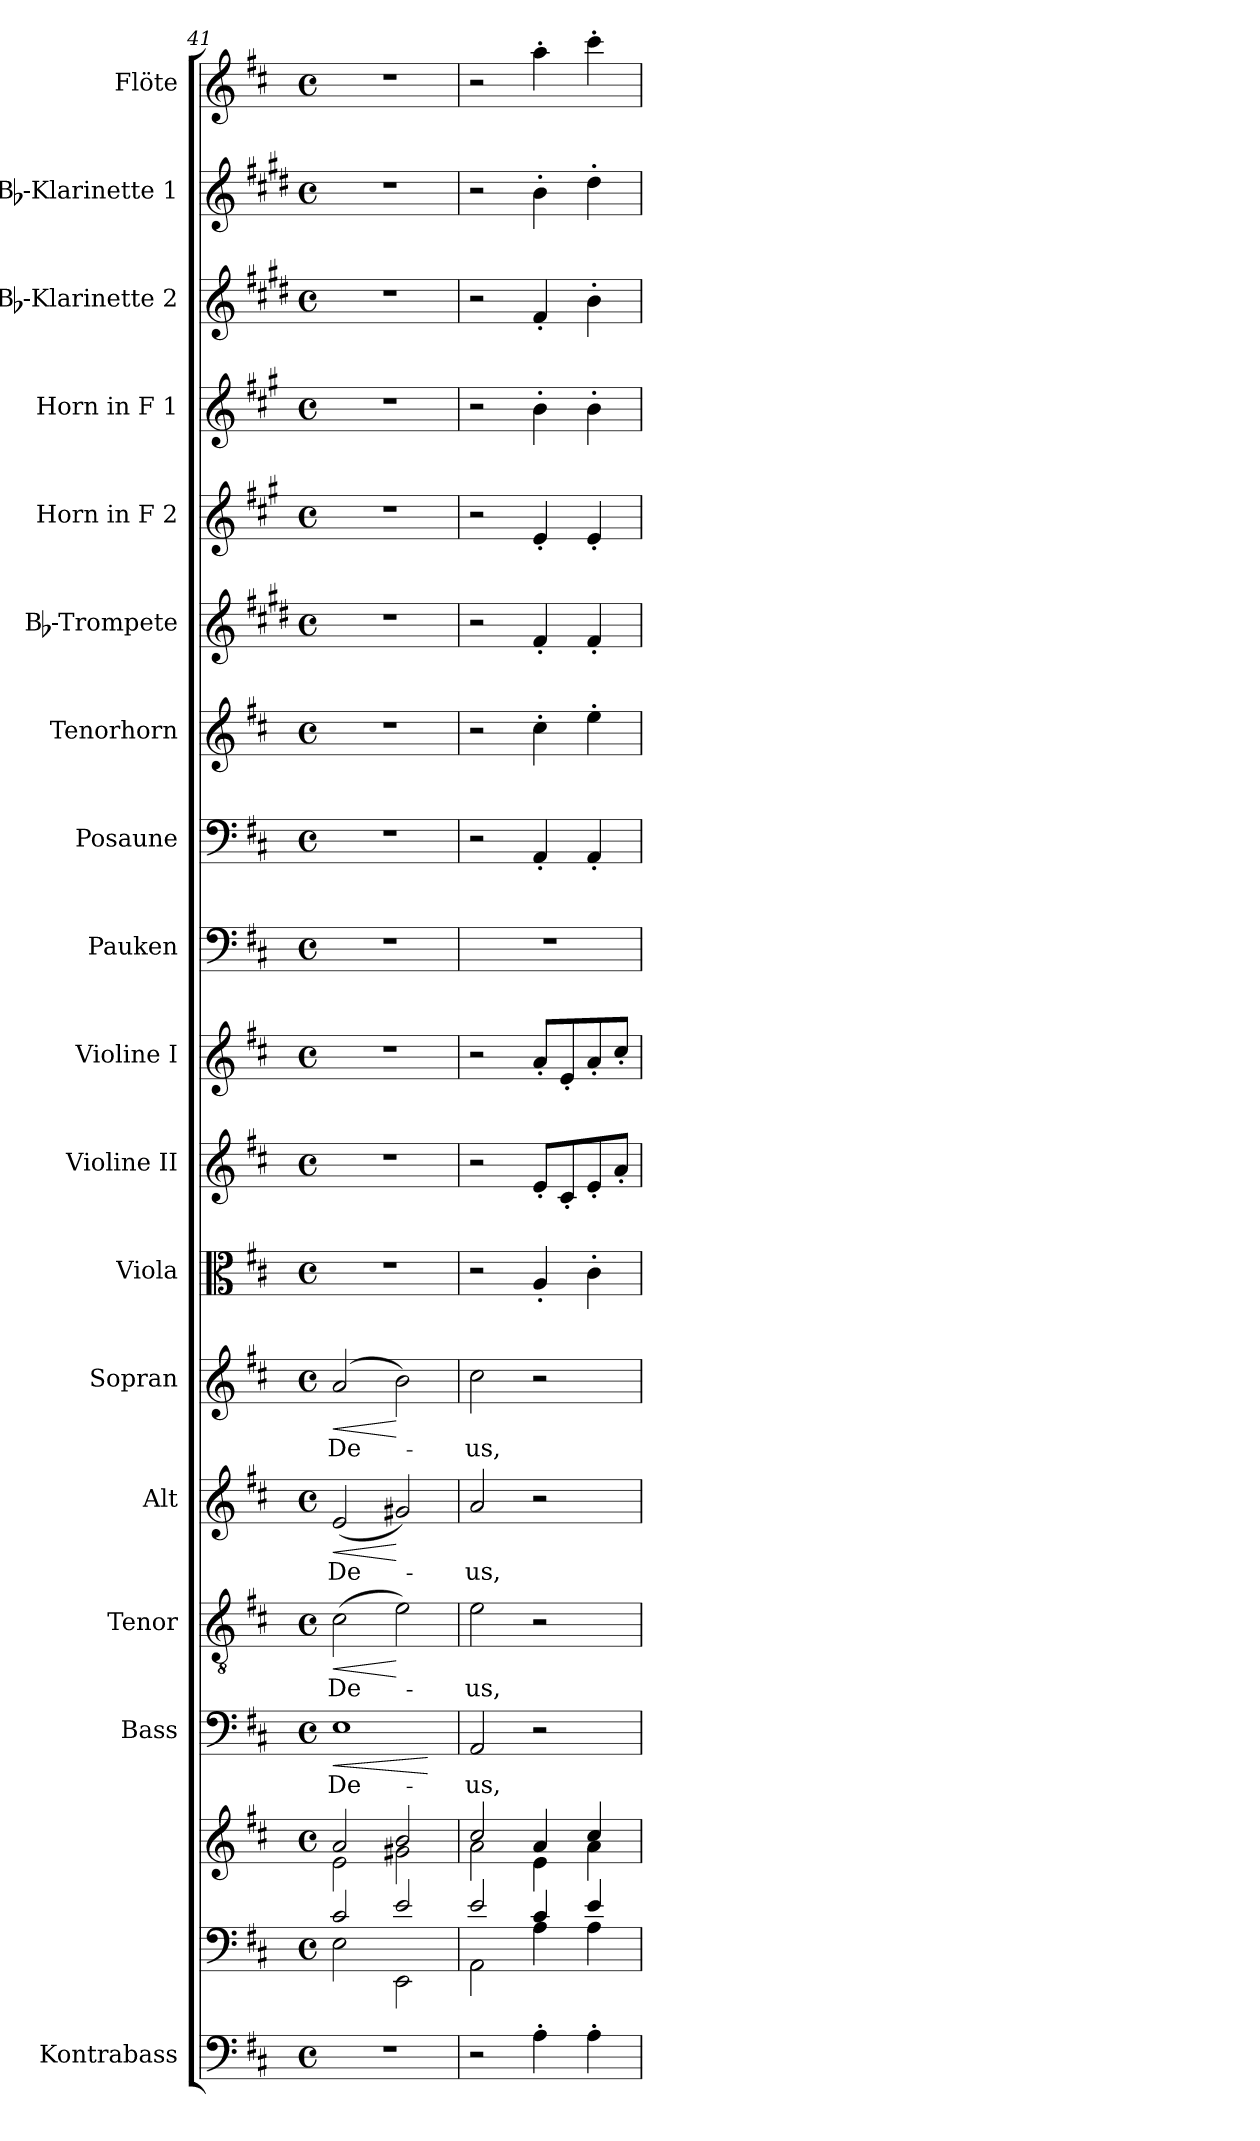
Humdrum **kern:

**kern	**kern	**kern	**kern	**text	**dynam	**kern	**text	**dynam	**kern	**text	**dynam	**kern	**text	**dynam	**kern	**kern	**kern	**kern	**kern	**kern	**kern	**kern	**kern	**kern	**kern	**kern
*part18	*part17	*part17	*part16	*part16	*part16	*part15	*part15	*part15	*part14	*part14	*part14	*part13	*part13	*part13	*part12	*part11	*part10	*part9	*part8	*part7	*part6	*part5	*part4	*part3	*part2	*part1
*staff19	*staff18	*staff17	*staff16	*staff16	*staff16	*staff15	*staff15	*staff15	*staff14	*staff14	*staff14	*staff13	*staff13	*staff13	*staff12	*staff11	*staff10	*staff9	*staff8	*staff7	*staff6	*staff5	*staff4	*staff3	*staff2	*staff1
*I"Kontrabass	*	*	*I"Bass	*	*	*I"Tenor	*	*	*I"Alt	*	*	*I"Sopran	*	*	*I"Viola	*I"Violine II	*I"Violine I	*I"Pauken	*I"Posaune	*I"Tenorhorn	*I"Bb-Trompete	*I"Horn in F 2	*I"Horn in F 1	*I"Bb-Klarinette 2	*I"Bb-Klarinette 1	*I"Flöte
*I'Kb.	*	*	*I'B.	*	*	*I'T.	*	*	*I'A.	*	*	*I'S.	*	*	*I'Vla.	*I'Vl. II	*I'Vl. I	*I'Pk.	*I'Pos.	*I'T. Hrn.	*I'Bb Trp.	*	*	*I'Bb Kl. 2	*I'Bb Kl. 1	*I'Fl.
*clefF4	*clefF4	*clefG2	*clefF4	*	*	*clefGv2	*	*	*clefG2	*	*	*clefG2	*	*	*clefC3	*clefG2	*clefG2	*clefF4	*clefF4	*clefG2	*clefG2	*clefG2	*clefG2	*clefG2	*clefG2	*clefG2
*ITrd7c12	*	*	*	*	*	*	*	*	*	*	*	*	*	*	*	*	*	*	*	*ITrd8c14	*ITrd1c2	*ITrd4c7	*ITrd4c7	*ITrd1c2	*ITrd1c2	*
*k[f#c#]	*k[f#c#]	*k[f#c#]	*k[f#c#]	*	*	*k[f#c#]	*	*	*k[f#c#]	*	*	*k[f#c#]	*	*	*k[f#c#]	*k[f#c#]	*k[f#c#]	*k[f#c#]	*k[f#c#]	*k[f#c#]	*k[f#c#]	*k[f#c#]	*k[f#c#]	*k[f#c#]	*k[f#c#]	*k[f#c#]
*D:	*D:	*D:	*D:	*	*	*D:	*	*	*D:	*	*	*D:	*	*	*D:	*D:	*D:	*D:	*D:	*D:	*D:	*D:	*D:	*D:	*D:	*D:
*M4/4	*M4/4	*M4/4	*M4/4	*	*	*M4/4	*	*	*M4/4	*	*	*M4/4	*	*	*M4/4	*M4/4	*M4/4	*M4/4	*M4/4	*M4/4	*M4/4	*M4/4	*M4/4	*M4/4	*M4/4	*M4/4
*met(c)	*met(c)	*met(c)	*met(c)	*	*	*met(c)	*	*	*met(c)	*	*	*met(c)	*	*	*met(c)	*met(c)	*met(c)	*met(c)	*met(c)	*met(c)	*met(c)	*met(c)	*met(c)	*met(c)	*met(c)	*met(c)
=41	=41	=41	=41	=41	=41	=41	=41	=41	=41	=41	=41	=41	=41	=41	=41	=41	=41	=41	=41	=41	=41	=41	=41	=41	=41	=41
*	*^	*^	*	*	*	*	*	*	*	*	*	*	*	*	*	*	*	*	*	*	*	*	*	*	*	*
!	!	!	!	!	!	!LO:LY:b	!LO:HP:b	!	!LO:LY:b	!LO:HP:b	!	!LO:LY:b	!LO:HP:b	!	!LO:LY:b	!LO:HP:b	!	!	!	!	!	!	!	!	!	!	!	!
1r	2c#/	2E\	2a/	2e\	1E	De-	<	(>2c#\	De-	<	(<2e/	De-	<	(2a/	De-	<	1r	1r	1r	1r	1r	1r	1r	1r	1r	1r	1r	1r
.	2e/	2EE\	2b/	2g#X\	.	.	.	2e\)	.	[	2g#X/)	.	[	2b\)	.	[	.	.	.	.	.	.	.	.	.	.	.	.
*	*v	*v	*	*	*	*	*	*	*	*	*	*	*	*	*	*	*	*	*	*	*	*	*	*	*	*	*	*
*	*	*v	*v	*	*	*	*	*	*	*	*	*	*	*	*	*	*	*	*	*	*	*	*	*	*	*	*
.	.	.	.	.	[	.	.	.	.	.	.	.	.	.	.	.	.	.	.	.	.	.	.	.	.	.
=42	=42	=42	=42	=42	=42	=42	=42	=42	=42	=42	=42	=42	=42	=42	=42	=42	=42	=42	=42	=42	=42	=42	=42	=42	=42	=42
*	*^	*^	*	*	*	*	*	*	*	*	*	*	*	*	*	*	*	*	*	*	*	*	*	*	*	*
!	!	!	!	!	!	!LO:LY:b	!	!	!LO:LY:b	!	!	!LO:LY:b	!	!	!LO:LY:b	!	!	!	!	!	!	!	!	!	!	!	!	!
2r	2e/	2AA\	2cc#/	2a\	2AA/	-us,	.	2e\	-us,	.	2a/	-us,	.	2cc#\	-us,	.	2r	2r	2r	1r	2r	2r	2r	2r	2r	2r	2r	2r
4AA'>\	4c#/	4A\	4a/	4e\	2r	.	.	2r	.	.	2r	.	.	2r	.	.	4A'</	8e'</L	8a'</L	.	4AA'</	4c#'>\	4e'</	4A'</	4e'>\	4e'</	4a'>\	4aa'>\
.	.	.	.	.	.	.	.	.	.	.	.	.	.	.	.	.	.	8c#'</	8e'</	.	.	.	.	.	.	.	.	.
4AA'>\	4e/	4A\	4cc#/	4a\	.	.	.	.	.	.	.	.	.	.	.	.	4c#'>\	8e'</	8a'</	.	4AA'</	4e'>\	4e'</	4A'</	4e'>\	4a'>\	4cc#'>\	4ccc#'>\
.	.	.	.	.	.	.	.	.	.	.	.	.	.	.	.	.	.	8a'</J	8cc#'</J	.	.	.	.	.	.	.	.	.
*	*v	*v	*	*	*	*	*	*	*	*	*	*	*	*	*	*	*	*	*	*	*	*	*	*	*	*	*	*
*	*	*v	*v	*	*	*	*	*	*	*	*	*	*	*	*	*	*	*	*	*	*	*	*	*	*	*	*
=	=	=	=	=	=	=	=	=	=	=	=	=	=	=	=	=	=	=	=	=	=	=	=	=	=	=
*-	*-	*-	*-	*-	*-	*-	*-	*-	*-	*-	*-	*-	*-	*-	*-	*-	*-	*-	*-	*-	*-	*-	*-	*-	*-	*-
